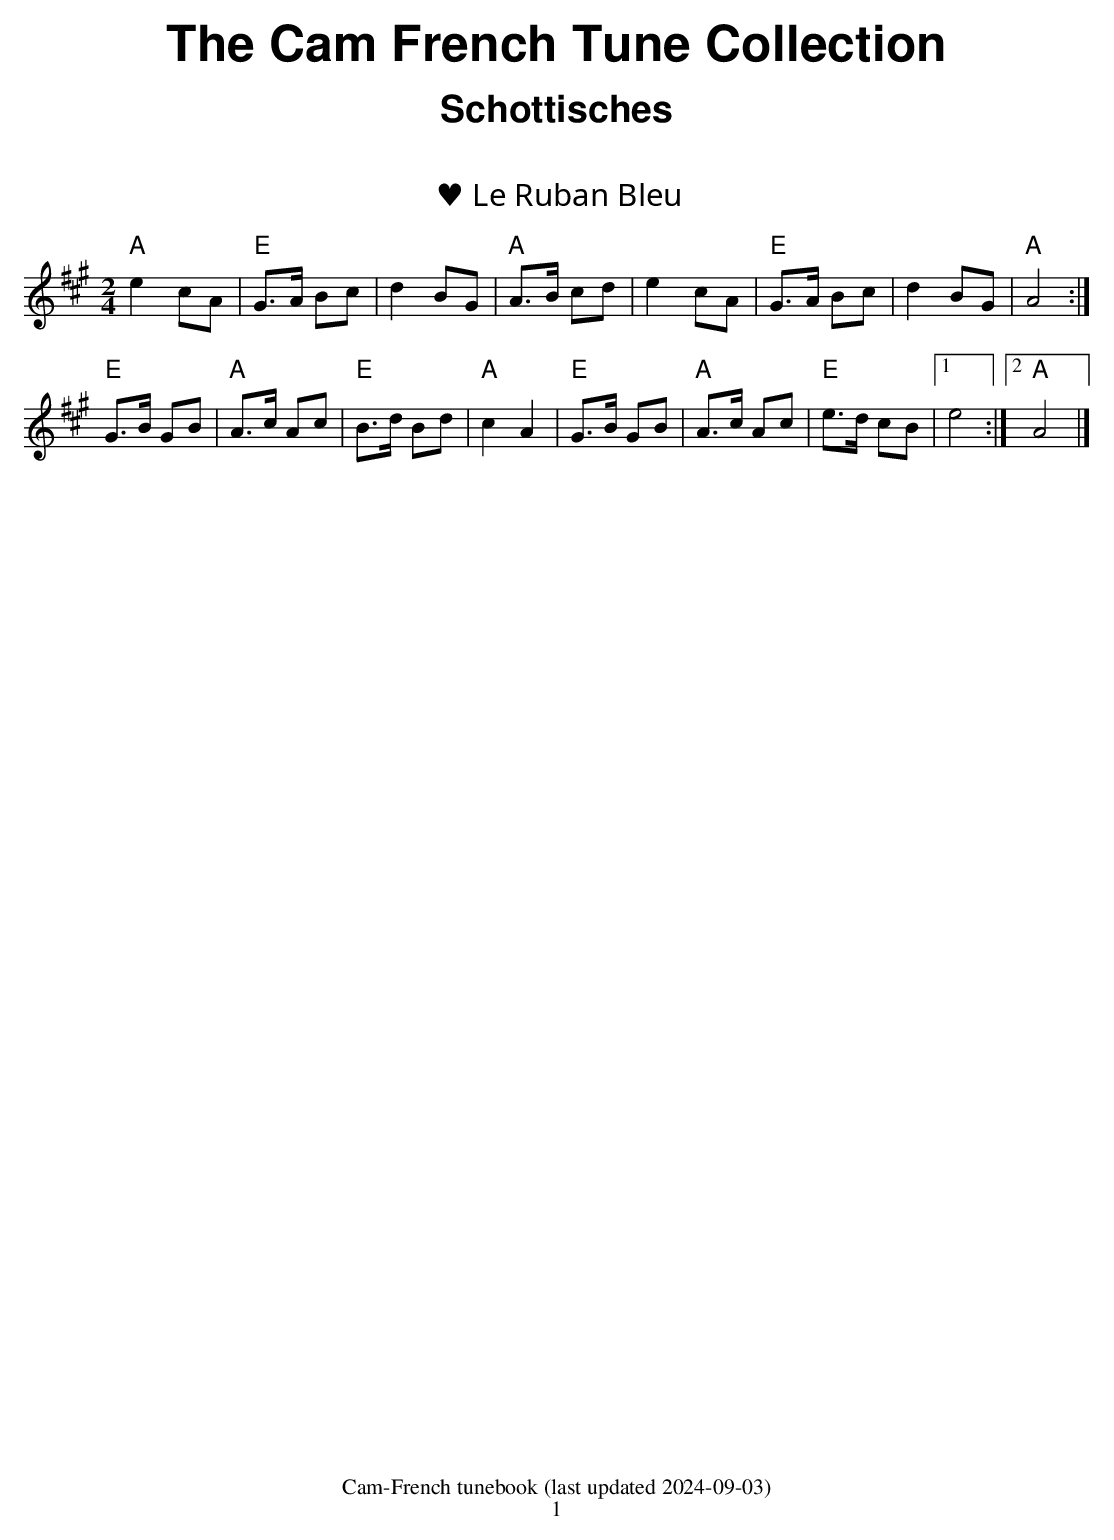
X:1
T:♥ Le Ruban Bleu
M:2/4
L:1/8
K:Amaj
"A"e2 cA|"E"G>A Bc|d2 BG|"A"A>B cd|e2 cA|"E"G>A Bc|d2 BG|"A"A4:|
"E"G>B GB|"A"A>c Ac|"E"B>d Bd|"A"c2 A2|"E"G>B GB|"A"A>c Ac| \
"E"e>d cB|1e4:|2"A"A4|]
